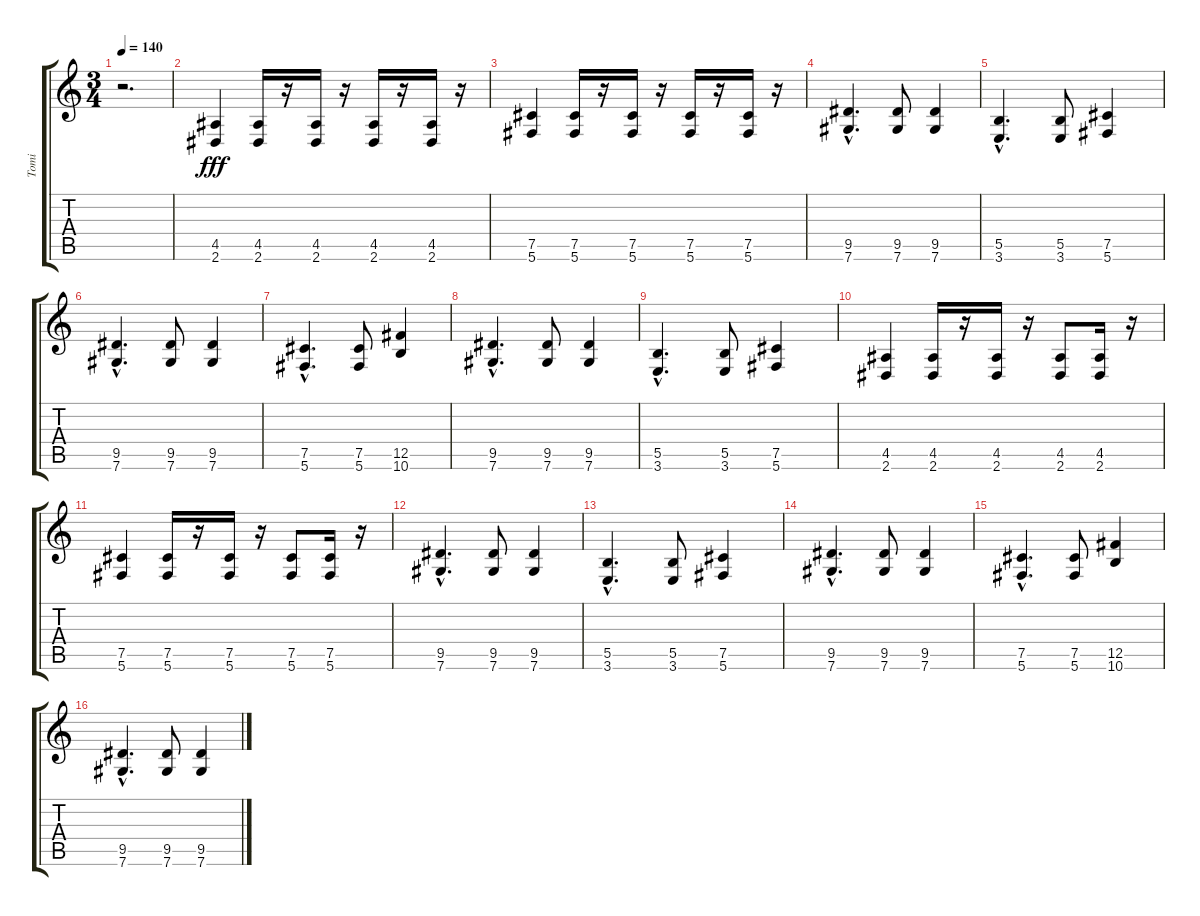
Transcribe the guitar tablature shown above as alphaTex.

\track ("Tomi" "Tomi") {instrument distortionguitar}
\staff {score tabs}
\tuning (Db4 Ab3 E3 B2 Gb2 Db2) {hide}
\ts (3 4)
\tempo 140
\clef g2
\ks c
r.2{d dy fff instrument distortionguitar} |
(4.5 2.6).4 (4.5 2.6).16 r.16 (4.5 2.6).16 r.16 (4.5 2.6).16 r.16 (4.5 2.6).16 r.16 |
(7.5 5.6).4 (7.5 5.6).16 r.16 (7.5 5.6).16 r.16 (7.5 5.6).16 r.16 (7.5 5.6).16 r.16 |
(9.5{hac} 7.6{hac}).4{d} (9.5 7.6).8 (9.5 7.6).4 |
(5.5{hac} 3.6{hac}).4{d} (5.5 3.6).8 (7.5 5.6).4 |
(9.5{hac} 7.6{hac}).4{d} (9.5 7.6).8 (9.5 7.6).4 |
(7.5{hac} 5.6{hac}).4{d} (7.5 5.6).8 (12.5 10.6).4 |
(9.5{hac} 7.6{hac}).4{d} (9.5 7.6).8 (9.5 7.6).4 |
(5.5{hac} 3.6{hac}).4{d} (5.5 3.6).8 (7.5 5.6).4 |
(4.5 2.6).4 (4.5 2.6).16 r.16 (4.5 2.6).16 r.16 (4.5 2.6).8 (4.5 2.6).16 r.16 |
(7.5 5.6).4 (7.5 5.6).16 r.16 (7.5 5.6).16 r.16 (7.5 5.6).8 (7.5 5.6).16 r.16 |
(9.5{hac} 7.6{hac}).4{d} (9.5 7.6).8 (9.5 7.6).4 |
(5.5{hac} 3.6{hac}).4{d} (5.5 3.6).8 (7.5 5.6).4 |
(9.5{hac} 7.6{hac}).4{d} (9.5 7.6).8 (9.5 7.6).4 |
(7.5{hac} 5.6{hac}).4{d} (7.5 5.6).8 (12.5 10.6).4 |
(9.5{hac} 7.6{hac}).4{d} (9.5 7.6).8 (9.5 7.6).4
